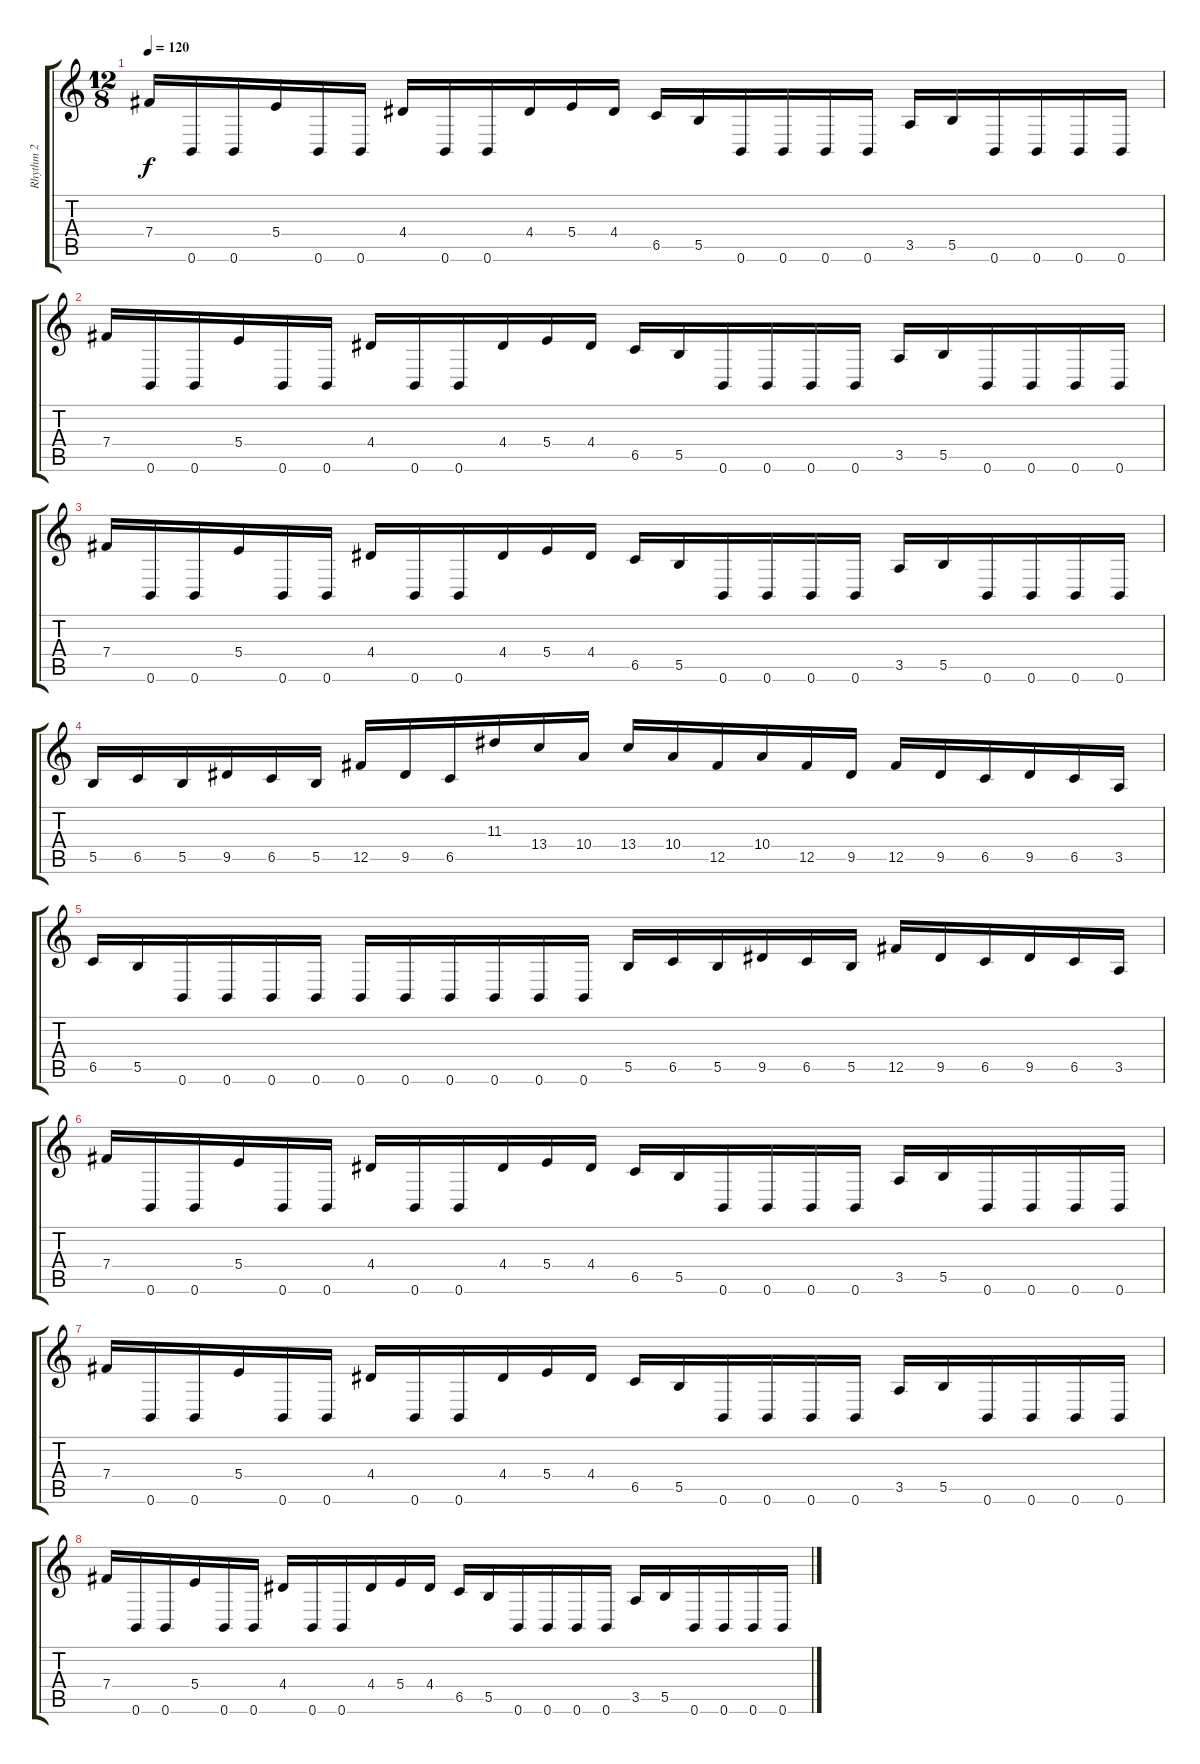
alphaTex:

\track ("Rhythm 2" "Rhythm 2") {instrument distortionguitar}
\staff {score tabs}
\tuning (Db4 Ab3 E3 B2 Gb2 B1) {hide}
\ts (12 8)
\tempo 120
\clef g2
\ks c
7.4.16{dy f} 0.6.16 0.6.16 5.4.16 0.6.16 0.6.16 4.4.16 0.6.16 0.6.16 4.4.16 5.4.16 4.4.16 6.5.16 5.5.16 0.6.16 0.6.16 0.6.16 0.6.16 3.5.16 5.5.16 0.6.16 0.6.16 0.6.16 0.6.16 |
7.4.16 0.6.16 0.6.16 5.4.16 0.6.16 0.6.16 4.4.16 0.6.16 0.6.16 4.4.16 5.4.16 4.4.16 6.5.16 5.5.16 0.6.16 0.6.16 0.6.16 0.6.16 3.5.16 5.5.16 0.6.16 0.6.16 0.6.16 0.6.16 |
7.4.16 0.6.16 0.6.16 5.4.16 0.6.16 0.6.16 4.4.16 0.6.16 0.6.16 4.4.16 5.4.16 4.4.16 6.5.16 5.5.16 0.6.16 0.6.16 0.6.16 0.6.16 3.5.16 5.5.16 0.6.16 0.6.16 0.6.16 0.6.16 |
5.5.16 6.5.16 5.5.16 9.5.16 6.5.16 5.5.16 12.5.16 9.5.16 6.5.16 11.3.16 13.4.16 10.4.16 13.4.16 10.4.16 12.5.16 10.4.16 12.5.16 9.5.16 12.5.16 9.5.16 6.5.16 9.5.16 6.5.16 3.5.16 |
6.5.16 5.5.16 0.6.16 0.6.16 0.6.16 0.6.16 0.6.16 0.6.16 0.6.16 0.6.16 0.6.16 0.6.16 5.5.16 6.5.16 5.5.16 9.5.16 6.5.16 5.5.16 12.5.16 9.5.16 6.5.16 9.5.16 6.5.16 3.5.16 |
7.4.16 0.6.16 0.6.16 5.4.16 0.6.16 0.6.16 4.4.16 0.6.16 0.6.16 4.4.16 5.4.16 4.4.16 6.5.16 5.5.16 0.6.16 0.6.16 0.6.16 0.6.16 3.5.16 5.5.16 0.6.16 0.6.16 0.6.16 0.6.16 |
7.4.16 0.6.16 0.6.16 5.4.16 0.6.16 0.6.16 4.4.16 0.6.16 0.6.16 4.4.16 5.4.16 4.4.16 6.5.16 5.5.16 0.6.16 0.6.16 0.6.16 0.6.16 3.5.16 5.5.16 0.6.16 0.6.16 0.6.16 0.6.16 |
7.4.16 0.6.16 0.6.16 5.4.16 0.6.16 0.6.16 4.4.16 0.6.16 0.6.16 4.4.16 5.4.16 4.4.16 6.5.16 5.5.16 0.6.16 0.6.16 0.6.16 0.6.16 3.5.16 5.5.16 0.6.16 0.6.16 0.6.16 0.6.16
